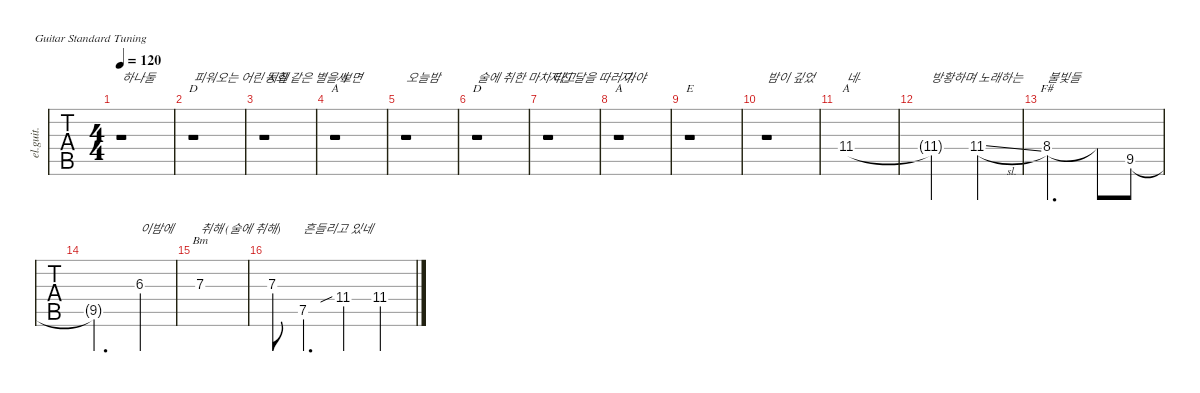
\defaultSystemsLayout 4
\hideDynamics
\bracketExtendMode nobrackets
\track ("Clean Guitar" "el.guit.") {instrument electricguitarclean}
\staff {tabs}
\tuning (E4 B3 G3 D3 A2 E2)
\chord ("A" x x x 2 0 x) {showdiagram false showfingering false}
\chord ("F#" x x x x 4 2) {showdiagram false showfingering false}
\chord ("Bm" x x x 4 2 x) {showdiagram false showfingering false}
\chord ("A" x 2 2 2 0 x) {showdiagram false showfingering false barre (2 2)}
\chord ("D" 2 3 2 0 x x) {showdiagram false showfingering false barre 2}
\chord ("E" 0 0 1 2 2 0) {showdiagram false showfingering false}
\ts (4 4)
\tempo 120
\clef g2
\ks c
r.1{txt "하나둘" dy mf} |
r.1{ch "D" txt "피워오는 어린 시절"} |
r.1{txt "동화 같은 별을 보면"} |
r.1{ch "A" txt "서-"} |
r.1{txt "오늘밤"} |
r.1{ch "D" txt "술에 취한 마차 타고"} |
r.1{txt "지친 달을 따러 가야"} |
r.1{ch "A" txt "지-"} |
r.1{ch "E"} |
r.1{txt "밤이 깊었"} |
11.4{acc #}.1{ch "A" txt "네-"} |
11.4{t acc #}.2{txt "방황하며 노래하는"} 11.4{sl acc #}.2 |
8.4{acc #}.2{d ch "F#" txt "불빛들"} 8.4{t acc #}.8 9.5{acc #}.8 |
9.5{t acc #}.2{d} 6.3{acc #}.4{txt "이밤에"} |
7.3.1{ch "Bm" txt "취해 (술에 취해)"} |
7.3.8 7.5.4{d txt "흔들리고 있네"} 11.4{sib acc #}.4 11.4{acc #}.4
